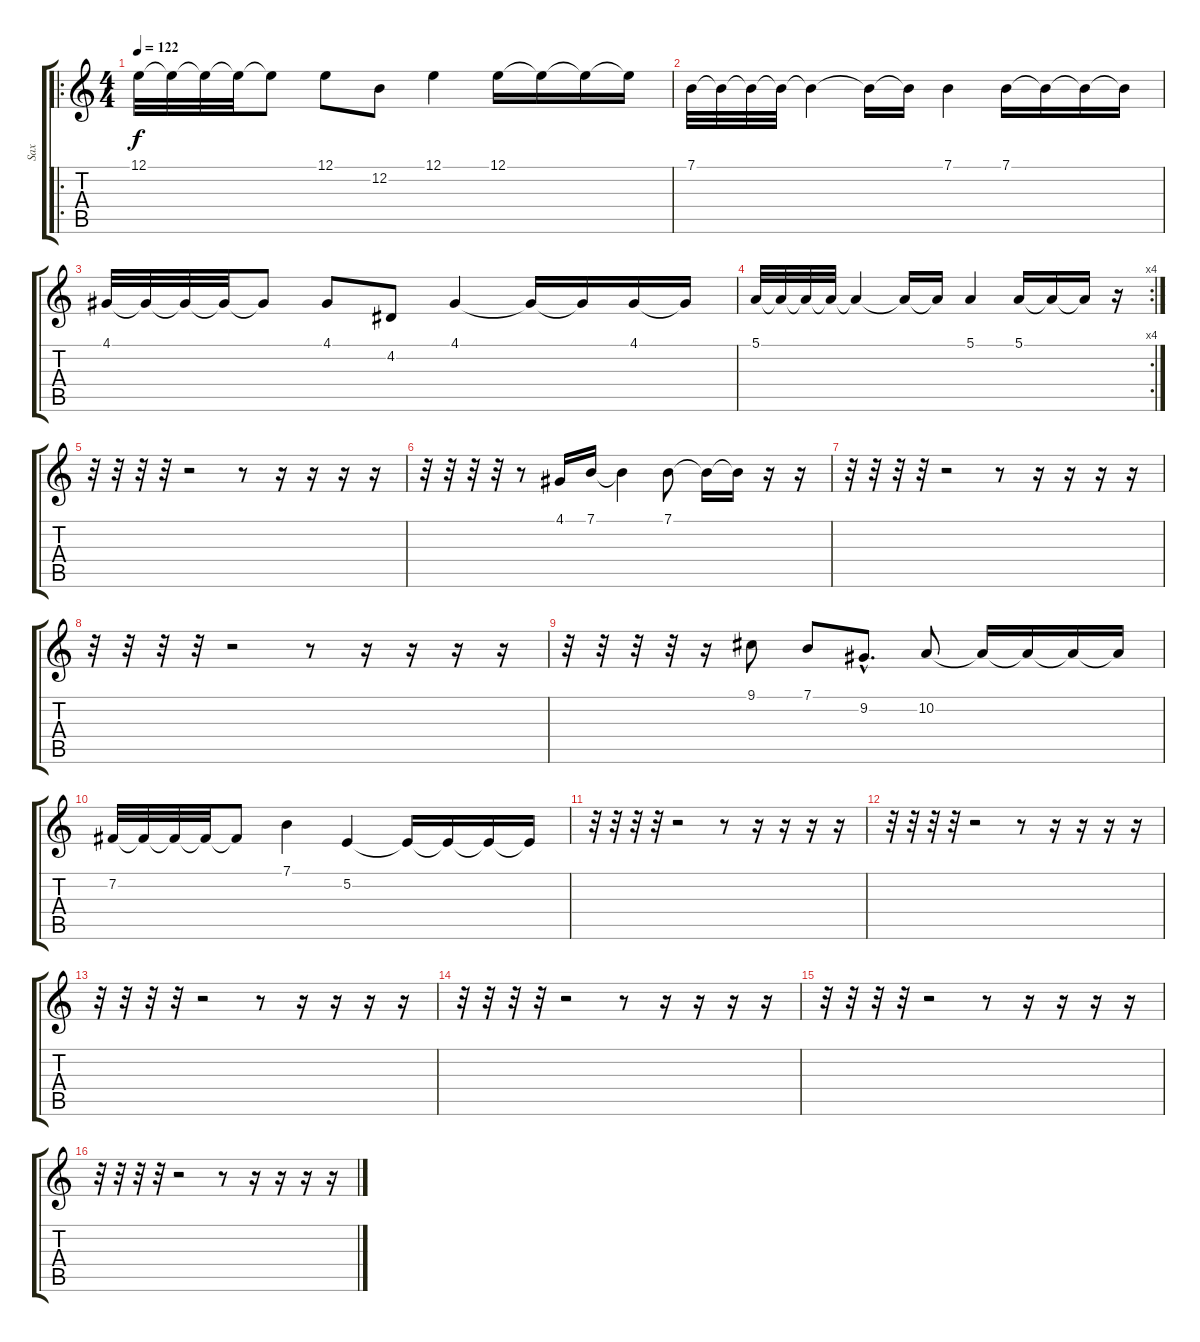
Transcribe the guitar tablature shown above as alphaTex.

\track ("Sax" "Sax") {instrument altosax}
\staff {score tabs}
\tuning (E4 B3 G3 D3 A2 E2) {hide}
\ro
\ts (4 4)
\tempo 122
\clef g2
\ks c
12.1.32{dy f} 12.1{t}.32 12.1{t}.32 12.1{t}.32 12.1{t}.8 12.1.8 12.2.8 12.1.4 12.1.16 12.1{t}.16 12.1{t}.16 12.1{t}.16 |
7.1.32 7.1{t}.32 7.1{t}.32 7.1{t}.32 7.1{t}.4 7.1{t}.16 7.1{t}.16 7.1.4 7.1.16 7.1{t}.16 7.1{t}.16 7.1{t}.16 |
4.1.32 4.1{t}.32 4.1{t}.32 4.1{t}.32 4.1{t}.8 4.1.8 4.2.8 4.1.4 4.1{t}.16 4.1{t}.16 4.1.16 4.1{t}.16 |
\rc 4
5.1.32 5.1{t}.32 5.1{t}.32 5.1{t}.32 5.1{t}.4 5.1{t}.16 5.1{t}.16 5.1.4 5.1.16 5.1{t}.16 5.1{t}.16 r.16 |
r.32 r.32 r.32 r.32 r.2 r.8 r.16 r.16 r.16 r.16 |
r.32 r.32 r.32 r.32 r.8 4.1.16 7.1.16 7.1{t}.4 7.1.8 7.1{t}.16 7.1{t}.16 r.16 r.16 |
r.32 r.32 r.32 r.32 r.2 r.8 r.16 r.16 r.16 r.16 |
r.32 r.32 r.32 r.32 r.2 r.8 r.16 r.16 r.16 r.16 |
r.32 r.32 r.32 r.32 r.16 9.1.8 7.1.8 9.2{hac}.8{d} 10.2.8 10.2{t}.16 10.2{t}.16 10.2{t}.16 10.2{t}.16 |
7.2.32 7.2{t}.32 7.2{t}.32 7.2{t}.32 7.2{t}.8 7.1.4 5.2.4 5.2{t}.16 5.2{t}.16 5.2{t}.16 5.2{t}.16 |
r.32 r.32 r.32 r.32 r.2 r.8 r.16 r.16 r.16 r.16 |
r.32 r.32 r.32 r.32 r.2 r.8 r.16 r.16 r.16 r.16 |
r.32 r.32 r.32 r.32 r.2 r.8 r.16 r.16 r.16 r.16 |
r.32 r.32 r.32 r.32 r.2 r.8 r.16 r.16 r.16 r.16 |
r.32 r.32 r.32 r.32 r.2 r.8 r.16 r.16 r.16 r.16 |
r.32 r.32 r.32 r.32 r.2 r.8 r.16 r.16 r.16 r.16
